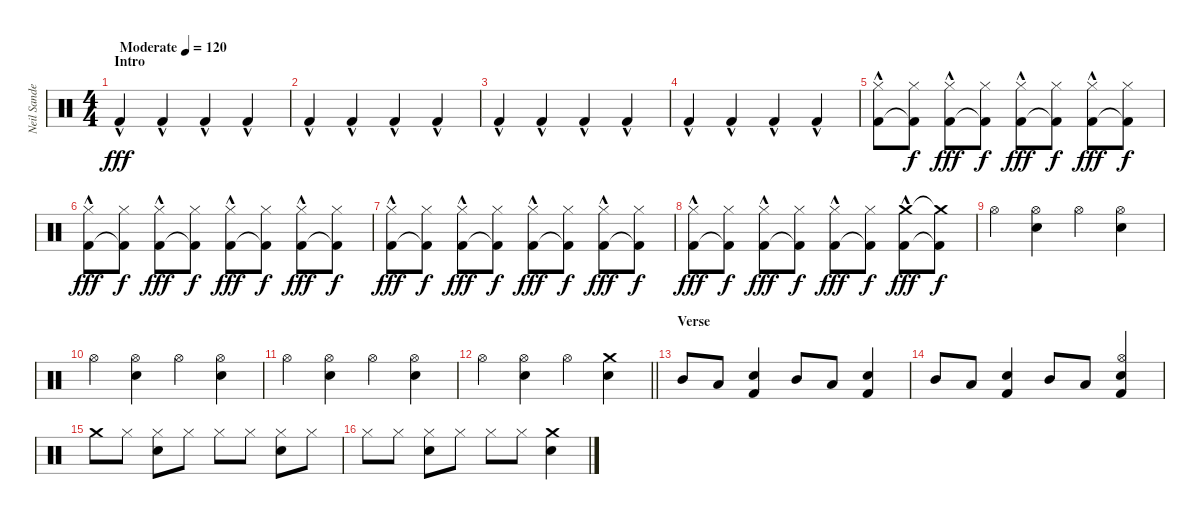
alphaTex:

\track ("Neil Sanderson (Drums)" "Neil Sande") {instrument percussion}
\staff {score}
\articulation defaults
\ts (4 4)
\section ("" "Intro")
\tempo (120 "Moderate")
\clef neutral
\ks c "Kick (hit) 2"{hac}.4{dy fff} "Kick (hit) 2"{hac}.4 "Kick (hit) 2"{hac}.4 "Kick (hit) 2"{hac}.4
|
"Kick (hit) 2"{hac}.4 "Kick (hit) 2"{hac}.4 "Kick (hit) 2"{hac}.4 "Kick (hit) 2"{hac}.4 |
"Kick (hit) 2"{hac}.4 "Kick (hit) 2"{hac}.4 "Kick (hit) 2"{hac}.4 "Kick (hit) 2"{hac}.4 |
"Kick (hit) 2"{hac}.4 "Kick (hit) 2"{hac}.4 "Kick (hit) 2"{hac}.4 "Kick (hit) 2"{hac}.4 |
("Hi-Hat (closed)" "Kick (hit) 2"{hac}).8 ("Hi-Hat (closed)" "Kick (hit) 2"{t}).8{dy f} ("Hi-Hat (closed)" "Kick (hit) 2"{hac}).8{dy fff} ("Hi-Hat (closed)" "Kick (hit) 2"{t}).8{dy f} ("Hi-Hat (closed)" "Kick (hit) 2"{hac}).8{dy fff} ("Hi-Hat (closed)" "Kick (hit) 2"{t}).8{dy f} ("Hi-Hat (closed)" "Kick (hit) 2"{hac}).8{dy fff} ("Hi-Hat (closed)" "Kick (hit) 2"{t}).8{dy f} |
("Hi-Hat (closed)" "Kick (hit) 2"{hac}).8{dy fff} ("Hi-Hat (closed)" "Kick (hit) 2"{t}).8{dy f} ("Hi-Hat (closed)" "Kick (hit) 2"{hac}).8{dy fff} ("Hi-Hat (closed)" "Kick (hit) 2"{t}).8{dy f} ("Hi-Hat (closed)" "Kick (hit) 2"{hac}).8{dy fff} ("Hi-Hat (closed)" "Kick (hit) 2"{t}).8{dy f} ("Hi-Hat (closed)" "Kick (hit) 2"{hac}).8{dy fff} ("Hi-Hat (closed)" "Kick (hit) 2"{t}).8{dy f} |
("Hi-Hat (closed)" "Kick (hit) 2"{hac}).8{dy fff} ("Hi-Hat (closed)" "Kick (hit) 2"{t}).8{dy f} ("Hi-Hat (closed)" "Kick (hit) 2"{hac}).8{dy fff} ("Hi-Hat (closed)" "Kick (hit) 2"{t}).8{dy f} ("Hi-Hat (closed)" "Kick (hit) 2"{hac}).8{dy fff} ("Hi-Hat (closed)" "Kick (hit) 2"{t}).8{dy f} ("Hi-Hat (closed)" "Kick (hit) 2"{hac}).8{dy fff} ("Hi-Hat (closed)" "Kick (hit) 2"{t}).8{dy f} |
("Hi-Hat (closed)" "Kick (hit) 2"{hac}).8{dy fff} ("Hi-Hat (closed)" "Kick (hit) 2"{t}).8{dy f} ("Hi-Hat (closed)" "Kick (hit) 2"{hac}).8{dy fff} ("Hi-Hat (closed)" "Kick (hit) 2"{t}).8{dy f} ("Hi-Hat (closed)" "Kick (hit) 2"{hac}).8{dy fff} ("Hi-Hat (closed)" "Kick (hit) 2"{t}).8{dy f} ("Crash medium (hit)" "Kick (hit) 2"{hac}).8{dy fff} ("Crash medium (hit)"{t} "Kick (hit) 2"{t}).8{dy f} |
"Hi-Hat (open)".4 ("Hi-Hat (open)" "Electric Snare (hit)").4 "Hi-Hat (open)".4 ("Hi-Hat (open)" "Electric Snare (hit)").4 |
"Hi-Hat (open)".4 ("Hi-Hat (open)" "Electric Snare (hit)").4 "Hi-Hat (open)".4 ("Hi-Hat (open)" "Electric Snare (hit)").4 |
"Hi-Hat (open)".4 ("Hi-Hat (open)" "Electric Snare (hit)").4 "Hi-Hat (open)".4 ("Hi-Hat (open)" "Electric Snare (hit)").4 |
\barLineRight lightlight "Hi-Hat (open)".4
("Hi-Hat (open)" "Electric Snare (hit)").4 "Hi-Hat (open)".4 ("Crash medium (hit)" "Electric Snare (hit)").4 |
\section ("" "Verse")
"Mid Tom (hit)".8 "Low Tom (hit)".8 ("Electric Snare (hit)" "Kick (hit) 2").4 "Mid Tom (hit)".8 "Low Tom (hit)".8 ("Electric Snare (hit)" "Kick (hit) 2").4 |
"Mid Tom (hit)".8 "Low Tom (hit)".8 ("Electric Snare (hit)" "Kick (hit) 2").4 "Mid Tom (hit)".8 "Low Tom (hit)".8 ("Hi-Hat (open)" "Electric Snare (hit)" "Kick (hit) 2").4 |
"Crash medium (hit)".8 "Hi-Hat (closed)".8 ("Hi-Hat (closed)" "Electric Snare (hit)").8 "Hi-Hat (closed)".8 "Hi-Hat (closed)".8 "Hi-Hat (closed)".8 ("Hi-Hat (closed)" "Electric Snare (hit)").8 "Hi-Hat (closed)".8 |
"Hi-Hat (closed)".8 "Hi-Hat (closed)".8 ("Hi-Hat (closed)" "Electric Snare (hit)").8 "Hi-Hat (closed)".8 "Hi-Hat (closed)".8 "Hi-Hat (closed)".8 ("Crash medium (hit)" "Electric Snare (hit)").4
